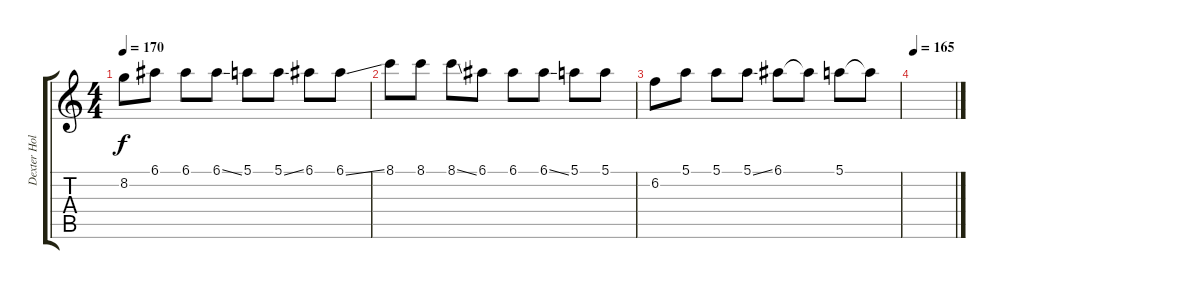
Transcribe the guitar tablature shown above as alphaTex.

\track ("Dexter Holland" "Dexter Hol") {instrument overdrivenguitar}
\staff {score tabs}
\tuning (E4 B3 G3 D3 A2 E2) {hide}
\ts (4 4)
\tempo 170
\clef g2
\ks c
8.2.8{dy f volume 16} 6.1.8 6.1.8 6.1{ss}.8 5.1.8 5.1{ss}.8 6.1.8 6.1{ss}.8 |
8.1.8 8.1.8 8.1{ss}.8 6.1.8 6.1.8 6.1{ss}.8 5.1.8 5.1.8 |
6.2.8 5.1.8 5.1.8 5.1{ss}.8 6.1.8 6.1{t}.8 5.1.8 5.1{t}.8 |
\tempo 165
